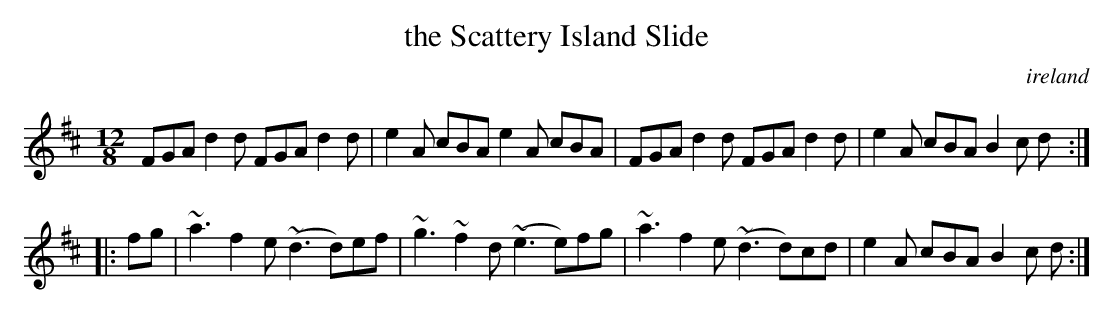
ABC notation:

X:1
T:the Scattery Island Slide
O:ireland
M:12/8
K:D
FGA d2d FGA d2d | e2A cBA e2A cBA |\
FGA d2d FGA d2d | e2A cBA B2c d :|
|:fg |\
~a3 f2e (~d3d)ef | ~g3 ~f2d (~e3e)fg |\
~a3 f2e (~d3d)cd | e2A cBA B2c d :|
